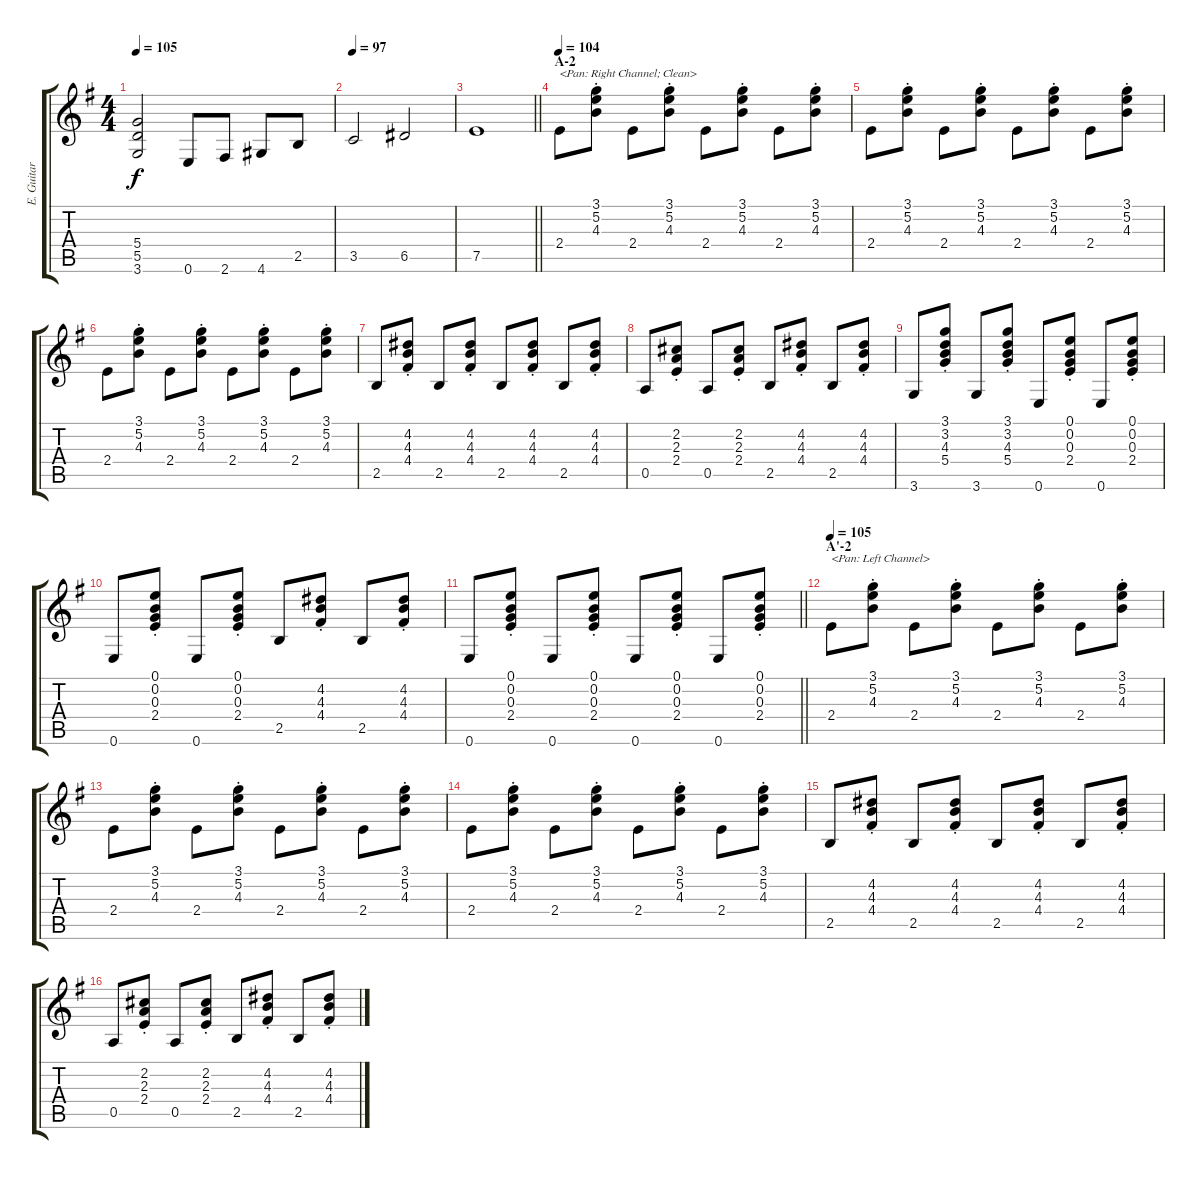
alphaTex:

\track ("E. Guitar II" "E. Guitar ") {instrument electricguitarclean}
\staff {score tabs}
\tuning (E4 B3 G3 D3 A2 E2) {hide}
\ts (4 4)
\tempo 105
\clef g2
\ks g
(5.4 5.5 3.6).2{dy f} 0.6.8 2.6.8 4.6.8 2.5.8 |
\tempo 97
3.5.2 6.5.2 |
\barLineRight lightlight
7.5.1 |
\section ("" "A-2")
\tempo 104
2.4.8{txt "<Pan: Right Channel; Clean>" balance 15 instrument electricguitarclean} (3.1{st} 5.2{st} 4.3{st}).8 2.4.8 (3.1{st} 5.2{st} 4.3{st}).8 2.4.8 (3.1{st} 5.2{st} 4.3{st}).8 2.4.8 (3.1{st} 5.2{st} 4.3{st}).8 |
2.4.8 (3.1{st} 5.2{st} 4.3{st}).8 2.4.8 (3.1{st} 5.2{st} 4.3{st}).8 2.4.8 (3.1{st} 5.2{st} 4.3{st}).8 2.4.8 (3.1{st} 5.2{st} 4.3{st}).8 |
2.4.8 (3.1{st} 5.2{st} 4.3{st}).8 2.4.8 (3.1{st} 5.2{st} 4.3{st}).8 2.4.8 (3.1{st} 5.2{st} 4.3{st}).8 2.4.8 (3.1{st} 5.2{st} 4.3{st}).8 |
2.5.8 (4.2{st} 4.3{st} 4.4{st}).8 2.5.8 (4.2{st} 4.3{st} 4.4{st}).8 2.5.8 (4.2{st} 4.3{st} 4.4{st}).8 2.5.8 (4.2{st} 4.3{st} 4.4{st}).8 |
0.5.8 (2.2{st} 2.3{st} 2.4{st}).8 0.5.8 (2.2{st} 2.3{st} 2.4{st}).8 2.5.8 (4.2{st} 4.3{st} 4.4{st}).8 2.5.8 (4.2{st} 4.3{st} 4.4{st}).8 |
3.6.8 (3.1{st} 3.2{st} 4.3{st} 5.4{st}).8 3.6.8 (3.1{st} 3.2{st} 4.3{st} 5.4{st}).8 0.6.8 (0.1{st} 0.2{st} 0.3{st} 2.4{st}).8 0.6.8 (0.1{st} 0.2{st} 0.3{st} 2.4{st}).8 |
0.6.8 (0.1{st} 0.2{st} 0.3{st} 2.4{st}).8 0.6.8 (0.1{st} 0.2{st} 0.3{st} 2.4{st}).8 2.5.8 (4.2{st} 4.3{st} 4.4{st}).8 2.5.8 (4.2{st} 4.3{st} 4.4{st}).8 |
\barLineRight lightlight
0.6.8 (0.1{st} 0.2{st} 0.3{st} 2.4{st}).8 0.6.8 (0.1{st} 0.2{st} 0.3{st} 2.4{st}).8 0.6.8 (0.1{st} 0.2{st} 0.3{st} 2.4{st}).8 0.6.8 (0.1{st} 0.2{st} 0.3{st} 2.4{st}).8 |
\section ("" "A'-2")
\tempo 105
2.4.8{txt "<Pan: Left Channel>" balance 1} (3.1{st} 5.2{st} 4.3{st}).8 2.4.8 (3.1{st} 5.2{st} 4.3{st}).8 2.4.8 (3.1{st} 5.2{st} 4.3{st}).8 2.4.8 (3.1{st} 5.2{st} 4.3{st}).8 |
2.4.8 (3.1{st} 5.2{st} 4.3{st}).8 2.4.8 (3.1{st} 5.2{st} 4.3{st}).8 2.4.8 (3.1{st} 5.2{st} 4.3{st}).8 2.4.8 (3.1{st} 5.2{st} 4.3{st}).8 |
2.4.8 (3.1{st} 5.2{st} 4.3{st}).8 2.4.8 (3.1{st} 5.2{st} 4.3{st}).8 2.4.8 (3.1{st} 5.2{st} 4.3{st}).8 2.4.8 (3.1{st} 5.2{st} 4.3{st}).8 |
2.5.8 (4.2{st} 4.3{st} 4.4{st}).8 2.5.8 (4.2{st} 4.3{st} 4.4{st}).8 2.5.8 (4.2{st} 4.3{st} 4.4{st}).8 2.5.8 (4.2{st} 4.3{st} 4.4{st}).8 |
0.5.8 (2.2{st} 2.3{st} 2.4{st}).8 0.5.8 (2.2{st} 2.3{st} 2.4{st}).8 2.5.8 (4.2{st} 4.3{st} 4.4{st}).8 2.5.8 (4.2{st} 4.3{st} 4.4{st}).8
